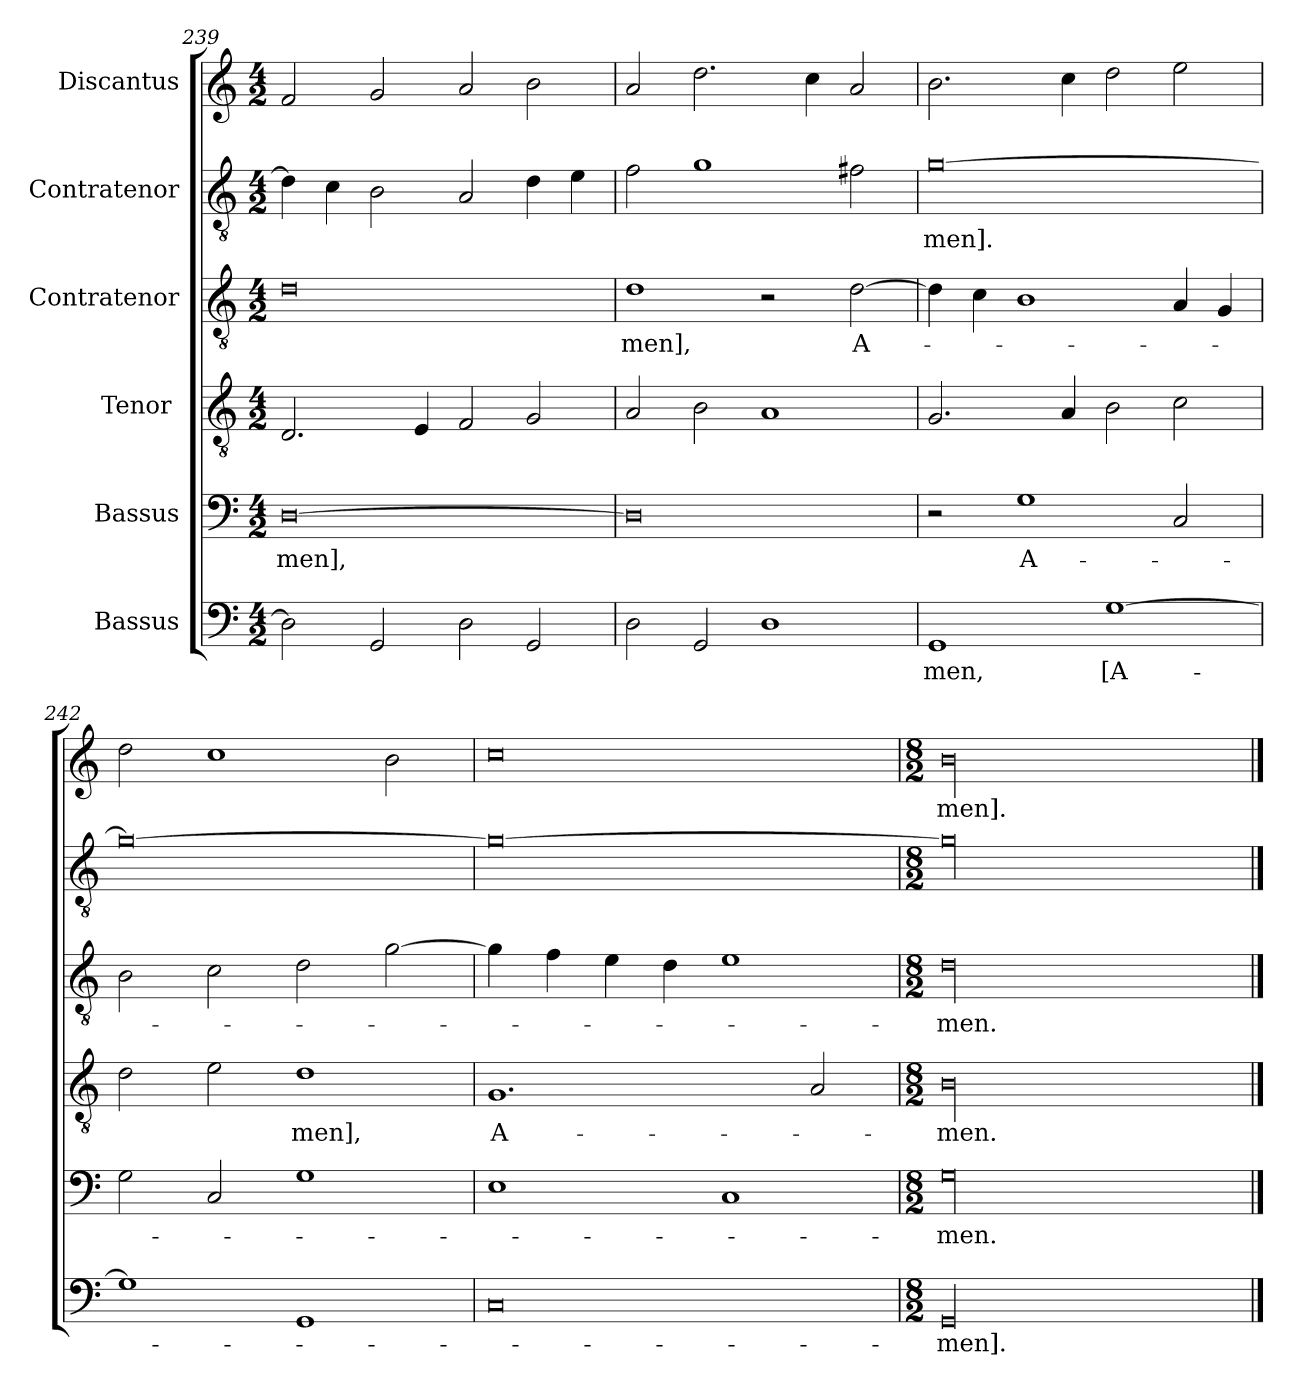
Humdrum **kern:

**kern	**text	**kern	**text	**kern	**text	**kern	**text	**kern	**text	**kern	**text
*part6	*part6	*part5	*part5	*part4	*part4	*part3	*part3	*part2	*part2	*part1	*part1
*staff6	*staff6	*staff5	*staff5	*staff4	*staff4	*staff3	*staff3	*staff2	*staff2	*staff1	*staff1
*I"Bassus	*	*I"Bassus	*	*I"Tenor 	*	*I"Contratenor	*	*I"Contratenor	*	*I"Discantus	*
*clefF4	*	*clefF4	*	*clefGv2	*	*clefGv2	*	*clefGv2	*	*clefG2	*
*k[]	*	*k[]	*	*k[]	*	*k[]	*	*k[]	*	*k[]	*
*M4/2	*	*M4/2	*	*M4/2	*	*M4/2	*	*M4/2	*	*M4/2	*
=239	=239	=239	=239	=239	=239	=239	=239	=239	=239	=239	=239
2D\]	.	[0D\	-men],	2.D/	.	0d\	.	4d\]	.	2f/	.
.	.	.	.	.	.	.	.	4c\	.	.	.
2GG/	.	.	.	.	.	.	.	2B\	.	2g/	.
.	.	.	.	4E/	.	.	.	.	.	.	.
2D\	.	.	.	2F/	.	.	.	2A/	.	2a/	.
2GG/	.	.	.	2G/	.	.	.	4d\	.	2b\	.
.	.	.	.	.	.	.	.	4e\	.	.	.
=240	=240	=240	=240	=240	=240	=240	=240	=240	=240	=240	=240
2D\	.	0D\]	.	2A/	.	1d\	-men],	2f\	.	2a/	.
2GG/	.	.	.	2B\	.	.	.	1g\	.	2.dd\	.
1D\	.	.	.	1A/	.	2r	.	.	.	.	.
.	.	.	.	.	.	.	.	.	.	4cc\	.
.	.	.	.	.	.	[2d\	A-	2f#X\	.	2a/	.
=241	=241	=241	=241	=241	=241	=241	=241	=241	=241	=241	=241
1GG/	-men,	2r	.	2.G/	.	4d\]	.	[0g\	-men].	2.b\	.
.	.	.	.	.	.	4c\	.	.	.	.	.
.	.	1G\	A-	.	.	1B\	.	.	.	.	.
.	.	.	.	4A/	.	.	.	.	.	4cc\	.
[1G\	[A-	.	.	2B\	.	.	.	.	.	2dd\	.
.	.	2C/	.	2c\	.	4A/	.	.	.	2ee\	.
.	.	.	.	.	.	4G/	.	.	.	.	.
=242	=242	=242	=242	=242	=242	=242	=242	=242	=242	=242	=242
1G\]	.	2G\	.	2d\	.	2B\	.	0g\_	.	2dd\	.
.	.	2C/	.	2e\	.	2c\	.	.	.	1cc\	.
1GG/	.	1G\	.	1d\	-men],	2d\	.	.	.	.	.
.	.	.	.	.	.	[2g\	.	.	.	2b\	.
=243	=243	=243	=243	=243	=243	=243	=243	=243	=243	=243	=243
0C/	.	1E\	.	1.G/	A-	4g\]	.	0g\_	.	0cc\	.
.	.	.	.	.	.	4f\	.	.	.	.	.
.	.	.	.	.	.	4e\	.	.	.	.	.
.	.	.	.	.	.	4d\	.	.	.	.	.
.	.	1C/	.	.	.	1e\	.	.	.	.	.
.	.	.	.	2A/	.	.	.	.	.	.	.
=244	=244	=244	=244	=244	=244	=244	=244	=244	=244	=244	=244
*M8/2	*	*M8/2	*	*M8/2	*	*M8/2	*	*M8/2	*	*M8/2	*
00GG/	-men].	00G\	-men.	00B\	-men.	00d\	-men.	00g\]	.	00b\	-men].
==	==	==	==	==	==	==	==	==	==	==	==
*-	*-	*-	*-	*-	*-	*-	*-	*-	*-	*-	*-
